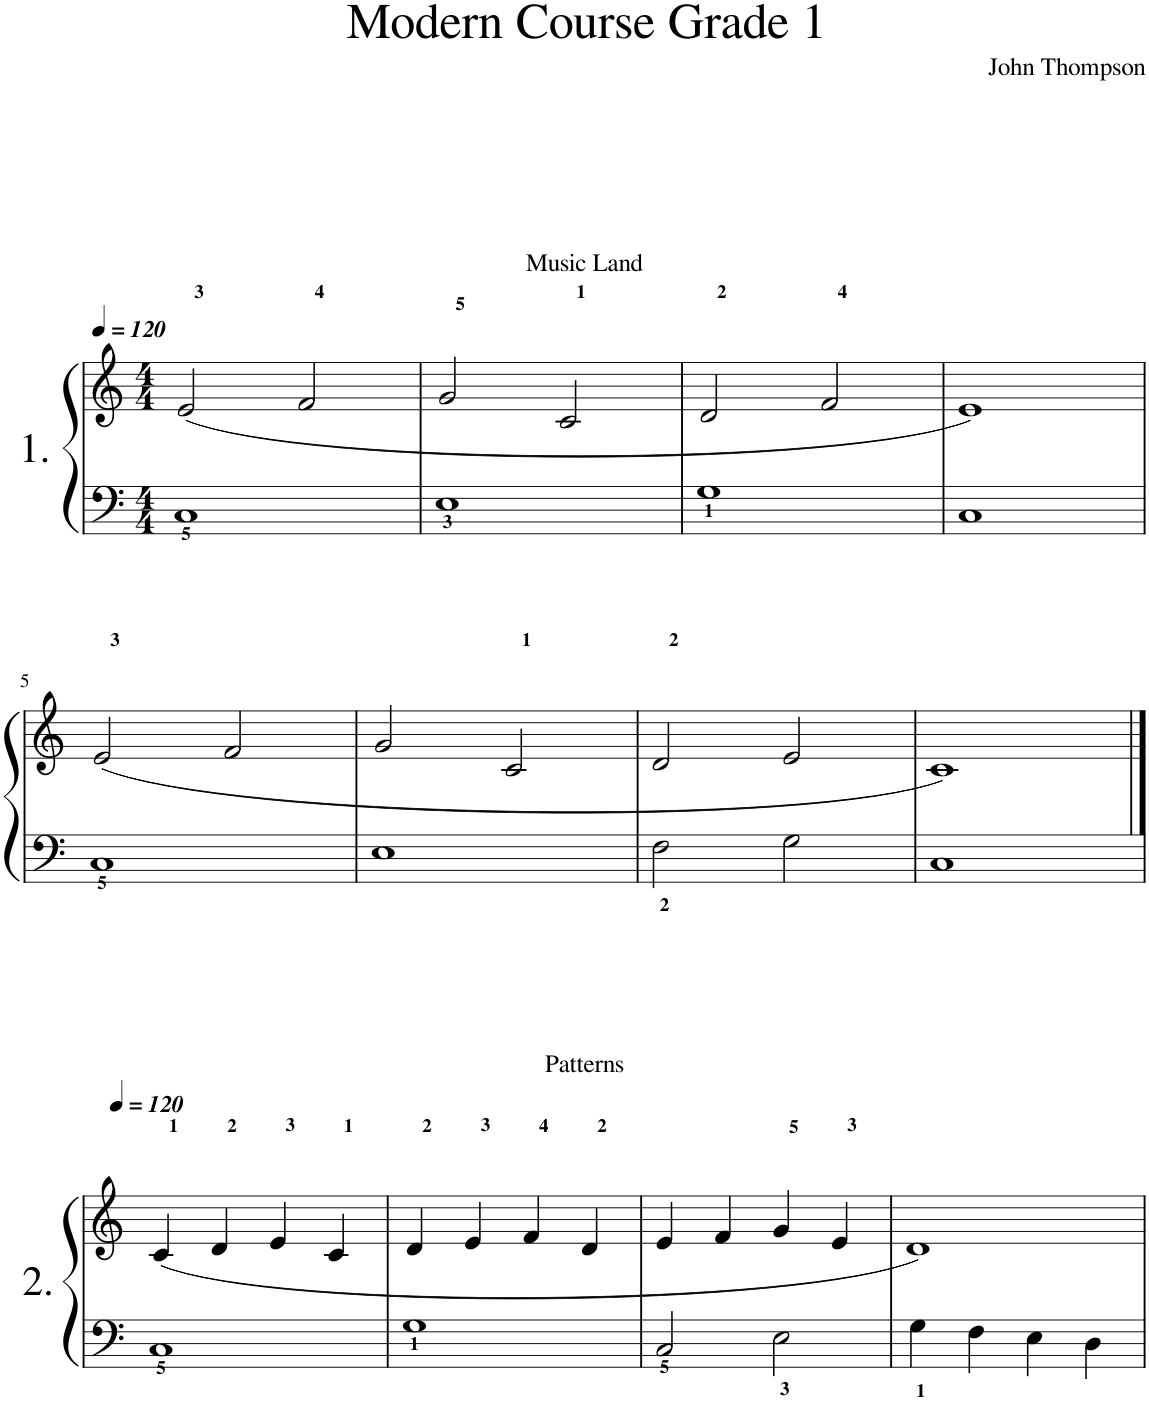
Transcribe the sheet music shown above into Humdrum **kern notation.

**kern	**kern
*part1	*part1
*staff2	*staff1
*I"Piano	*
*I'Pno.	*
*clefF4	*clefG2
*k[]	*k[]
*M4/4	*M4/4
*MM120	*MM120
=1	=1
1C	(2e/
.	2f/
=2	=2
1E	2g/
.	2c/
=3	=3
1G	2d/
.	2f/
=4	=4
1C	1e)
!!LO:LB:g=z
=5	=5
1C	(2e/
.	2f/
=6	=6
1E	2g/
.	2c/
=7	=7
2F<\	2d/
2G\	2e/
=8	=8
1C	1c)
!!LO:LB:g=z
==1	==1
*	*MM120
1C	(4c/
.	4d/
.	4e/
.	4c/
=2	=2
1G	4d/
.	4e/
.	4f/
.	4d/
=3	=3
2C/	4e/
.	4f/
2E<\	4g/
.	4e/
=4	=4
4G<\	1d)
4F\	.
4E\	.
4D\	.
=	=
*-	*-
